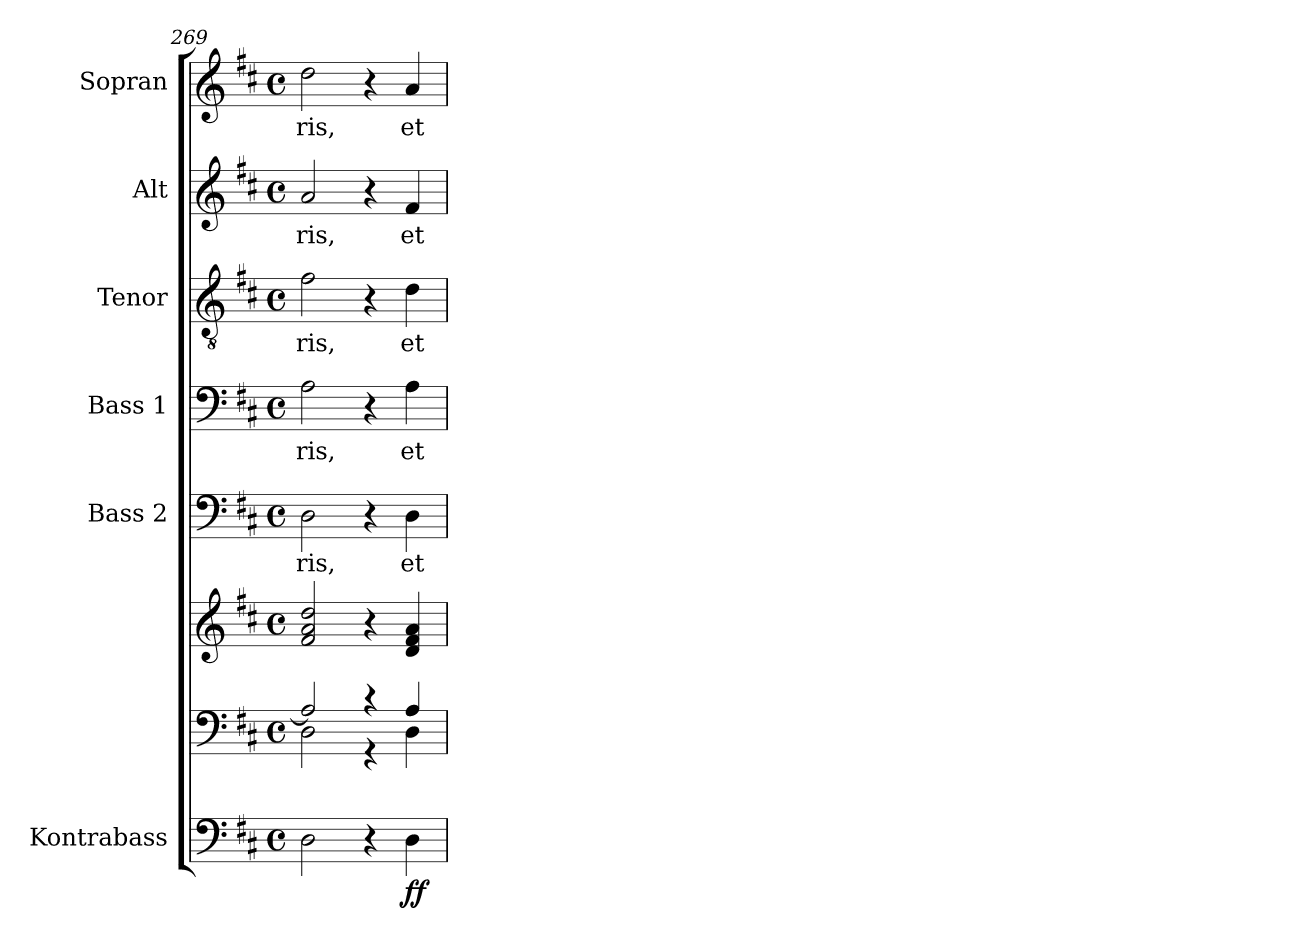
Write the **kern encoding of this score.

**kern	**dynam	**kern	**kern	**kern	**text	**kern	**text	**kern	**text	**kern	**text	**kern	**text
*part7	*part7	*part6	*part6	*part5	*part5	*part4	*part4	*part3	*part3	*part2	*part2	*part1	*part1
*staff8	*staff8	*staff7	*staff6	*staff5	*staff5	*staff4	*staff4	*staff3	*staff3	*staff2	*staff2	*staff1	*staff1
*I"Kontrabass	*	*	*	*I"Bass 2	*	*I"Bass 1	*	*I"Tenor	*	*I"Alt	*	*I"Sopran	*
*I'Kb.	*	*	*	*I'B. 2	*	*I'B. 1	*	*I'T.	*	*I'A.	*	*I'S.	*
!!LO:PB:g=z
*clefF4	*	*clefF4	*clefG2	*clefF4	*	*clefF4	*	*clefGv2	*	*clefG2	*	*clefG2	*
*ITrd7c12	*	*	*	*	*	*	*	*	*	*	*	*	*
*k[f#c#]	*	*k[f#c#]	*k[f#c#]	*k[f#c#]	*	*k[f#c#]	*	*k[f#c#]	*	*k[f#c#]	*	*k[f#c#]	*
*D:	*	*D:	*D:	*D:	*	*D:	*	*D:	*	*D:	*	*D:	*
*M4/4	*	*M4/4	*M4/4	*M4/4	*	*M4/4	*	*M4/4	*	*M4/4	*	*M4/4	*
*met(c)	*	*met(c)	*met(c)	*met(c)	*	*met(c)	*	*met(c)	*	*met(c)	*	*met(c)	*
=269	=269	=269	=269	=269	=269	=269	=269	=269	=269	=269	=269	=269	=269
*	*	*^	*	*	*	*	*	*	*	*	*	*	*
!	!	!	!	!	!	!LO:LY:b	!	!LO:LY:b	!	!LO:LY:b	!	!LO:LY:b	!	!LO:LY:b
2DD\	.	2A/]	2D\	2f#/ 2a/ 2dd/	2D\	-ris,	2A\	-ris,	2f#\	-ris,	2a/	-ris,	2dd\	-ris,
4r	.	4r	4r	4r	4r	.	4r	.	4r	.	4r	.	4r	.
!	!LO:DY:b	!	!	!	!	!LO:LY:b	!	!LO:LY:b	!	!LO:LY:b	!	!LO:LY:b	!	!LO:LY:b
4DD\	ff	4A/	4D\	4d/ 4f#/ 4a/	4D\	et	4A\	et	4d\	et	4f#/	et	4a/	et
*	*	*v	*v	*	*	*	*	*	*	*	*	*	*	*
=	=	=	=	=	=	=	=	=	=	=	=	=	=
*-	*-	*-	*-	*-	*-	*-	*-	*-	*-	*-	*-	*-	*-
